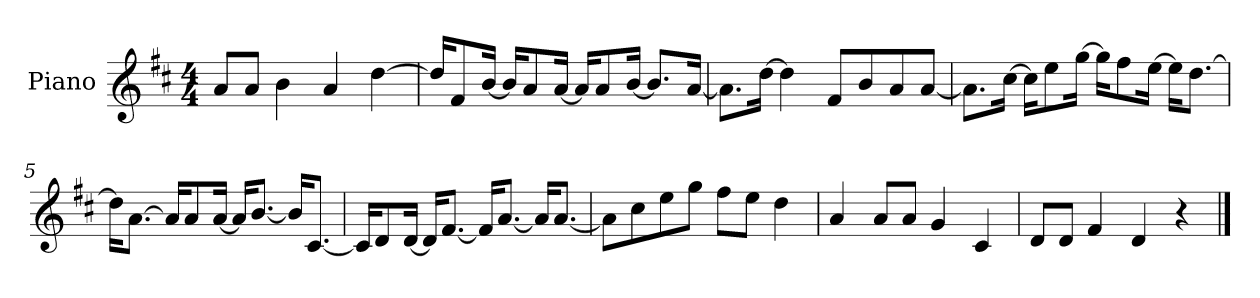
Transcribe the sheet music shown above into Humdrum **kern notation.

**kern
*part1
*staff1
*I"Piano
*I'P-no
*clefG2
*k[f#c#]
*M4/4
*MM90
=1
8a/L
8a/J
4b\
4a/
[4dd\
=2
16dd/KL]
8f#/
[16b/Jk
16b/KL]
8a/
[16a/Jk
16a/KL]
8a/
[16b/Jk
8.b/L]
[16a/Jk
=3
8.a\L]
[16dd\Jk
4dd\]
8f#/L
8b/
8a/
[8a/J
=4
8.a\L]
[16cc#\Jk
16cc#\KL]
8ee\
[16gg\Jk
16gg\KL]
8ff#\
[16ee\Jk
16ee\KL]
[8.dd\J
!!LO:LB:g=z
=5
16dd\KL]
[8.a\J
16a/KL]
8a/
[16a/Jk
16a/KL]
[8.b/J
16b/KL]
[8.c#/J
=6
16c#/KL]
8d/
[16d/Jk
16d/KL]
[8.f#/J
16f#/KL]
[8.a/J
16a/KL]
[8.a/J
=7
8a\L]
8cc#\
8ee\
8gg\J
8ff#\L
8ee\J
4dd\
=8
4a/
8a/L
8a/J
4g/
4c#/
=9
8d/L
8d/J
4f#/
4d/
4r
==
*-
